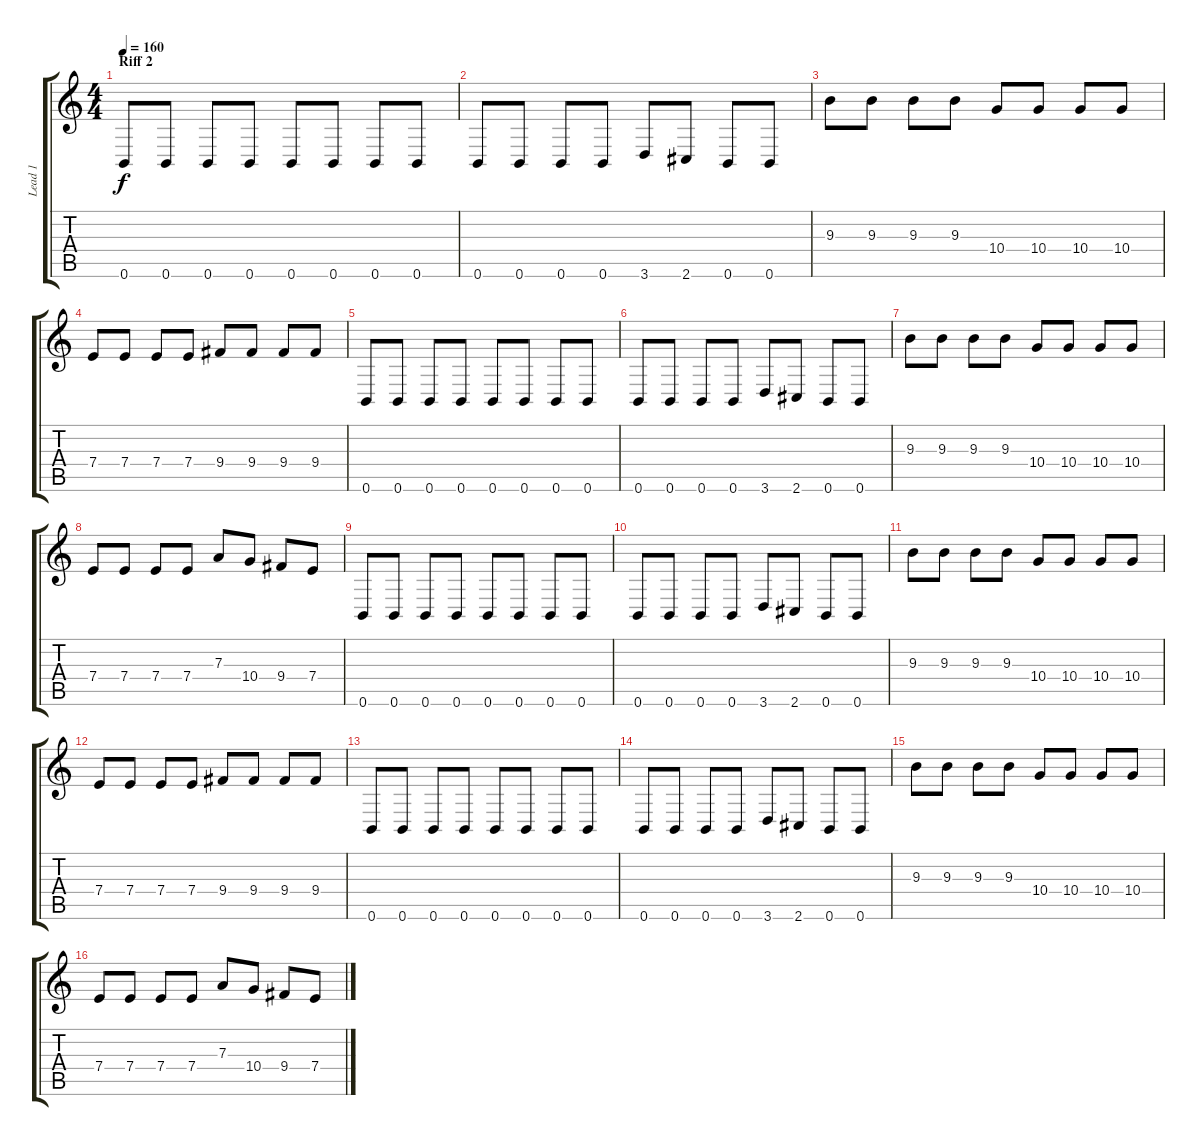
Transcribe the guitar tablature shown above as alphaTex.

\track ("Lead 1" "Lead 1") {instrument distortionguitar}
\staff {score tabs}
\tuning (B3 Gb3 D3 A2 E2 B1) {hide}
\ts (4 4)
\section ("" "Riff 2")
\tempo 160
\clef g2
\ks c
0.6.8{dy f} 0.6.8 0.6.8 0.6.8 0.6.8 0.6.8 0.6.8 0.6.8 |
0.6.8 0.6.8 0.6.8 0.6.8 3.6.8 2.6.8 0.6.8 0.6.8 |
9.3.8 9.3.8 9.3.8 9.3.8 10.4.8 10.4.8 10.4.8 10.4.8 |
7.4.8 7.4.8 7.4.8 7.4.8 9.4.8 9.4.8 9.4.8 9.4.8 |
0.6.8 0.6.8 0.6.8 0.6.8 0.6.8 0.6.8 0.6.8 0.6.8 |
0.6.8 0.6.8 0.6.8 0.6.8 3.6.8 2.6.8 0.6.8 0.6.8 |
9.3.8 9.3.8 9.3.8 9.3.8 10.4.8 10.4.8 10.4.8 10.4.8 |
7.4.8 7.4.8 7.4.8 7.4.8 7.3.8 10.4.8 9.4.8 7.4.8 |
0.6.8 0.6.8 0.6.8 0.6.8 0.6.8 0.6.8 0.6.8 0.6.8 |
0.6.8 0.6.8 0.6.8 0.6.8 3.6.8 2.6.8 0.6.8 0.6.8 |
9.3.8 9.3.8 9.3.8 9.3.8 10.4.8 10.4.8 10.4.8 10.4.8 |
7.4.8 7.4.8 7.4.8 7.4.8 9.4.8 9.4.8 9.4.8 9.4.8 |
0.6.8 0.6.8 0.6.8 0.6.8 0.6.8 0.6.8 0.6.8 0.6.8 |
0.6.8 0.6.8 0.6.8 0.6.8 3.6.8 2.6.8 0.6.8 0.6.8 |
9.3.8 9.3.8 9.3.8 9.3.8 10.4.8 10.4.8 10.4.8 10.4.8 |
7.4.8 7.4.8 7.4.8 7.4.8 7.3.8 10.4.8 9.4.8 7.4.8
